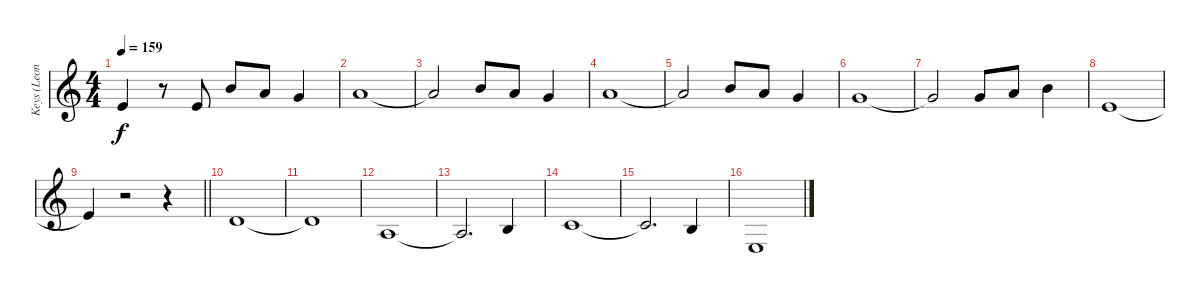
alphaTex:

\track ("Keys (Leon)" "Keys (Leon") {instrument lead2sawtooth}
\staff {score}
\tuning (E4 B3 G3 D3 A2 E2) {hide}
\ts (4 4)
\tempo 159
\clef g2
\ks c
5.2{t}.4{dy f} r.8 0.1.8 7.1.8 5.1.8 3.1.4 |
5.1.1 |
5.1{t}.2 7.1.8 5.1.8 3.1.4 |
5.1.1 |
5.1{t}.2 7.1.8 5.1.8 3.1.4 |
3.1.1 |
3.1{t}.2 3.1.8 5.1.8 7.1.4 |
5.2.1 |
\barLineRight lightlight
5.2{t}.4 r.2 r.4 |
3.2.1 |
3.2{t}.1 |
2.3.1 |
2.3{t}.2{d} 0.2.4 |
1.2.1 |
1.2{t}.2{d} 0.2.4 |
2.4.1
